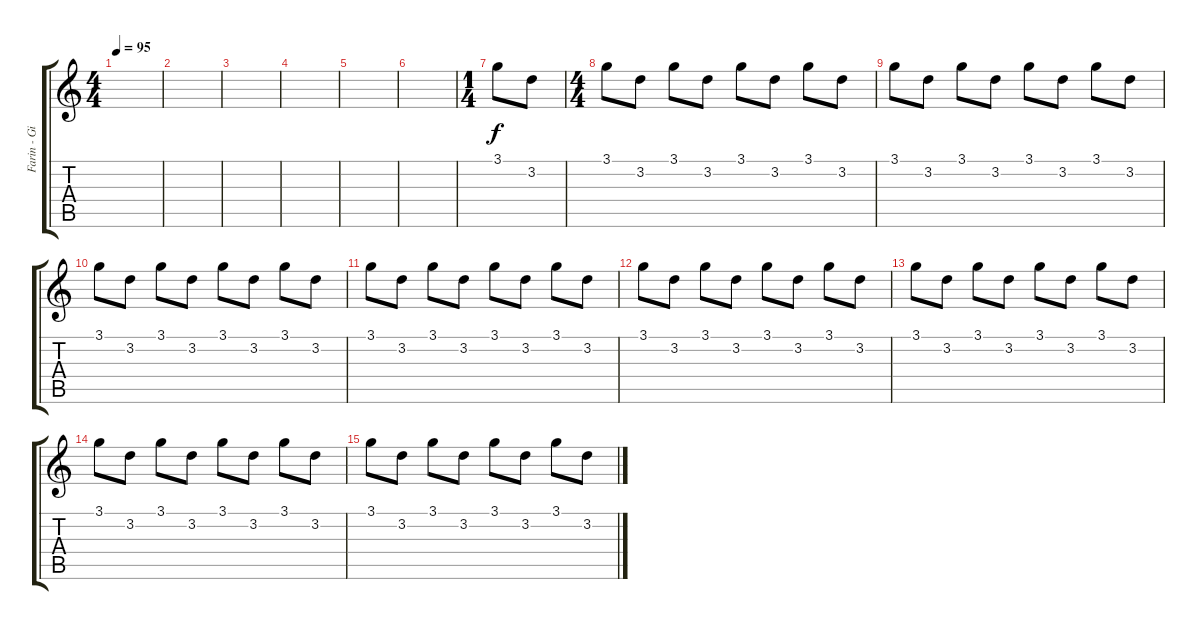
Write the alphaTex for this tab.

\track ("Farin - Gitarre (Verzerrt) 1" "Farin - Gi") {instrument distortionguitar}
\staff {score tabs}
\tuning (E4 B3 G3 D3 A2 E2) {hide}
\ts (4 4)
\tempo 95
\clef g2
\ks c
|
|
|
|
|
|
\ts (1 4)
3.1.8 3.2.8 |
\ts (4 4)
3.1.8 3.2.8 3.1.8 3.2.8 3.1.8 3.2.8 3.1.8 3.2.8 |
3.1.8 3.2.8 3.1.8 3.2.8 3.1.8 3.2.8 3.1.8 3.2.8 |
3.1.8 3.2.8 3.1.8 3.2.8 3.1.8 3.2.8 3.1.8 3.2.8 |
3.1.8 3.2.8 3.1.8 3.2.8 3.1.8 3.2.8 3.1.8 3.2.8 |
3.1.8 3.2.8 3.1.8 3.2.8 3.1.8 3.2.8 3.1.8 3.2.8 |
3.1.8 3.2.8 3.1.8 3.2.8 3.1.8 3.2.8 3.1.8 3.2.8 |
3.1.8 3.2.8 3.1.8 3.2.8 3.1.8 3.2.8 3.1.8 3.2.8 |
3.1.8 3.2.8 3.1.8 3.2.8 3.1.8 3.2.8 3.1.8 3.2.8
